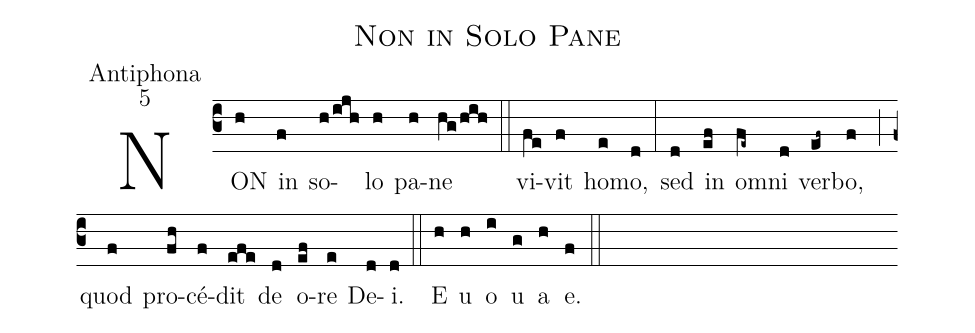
name:Non in Solo Pane;
office-part:Antiphona;
mode:5;
%%
(c3) NON(h) in(f) so(h/ijh)lo(h) pa(h)ne(hg/hih) (::) vi(fe)vit(f) ho(e)mo,(d) (:) sed(d) in(ef) om(fe~)ni(d) ver(ef~)bo,(f) (;) quod(f) pro(fh)cé(f)dit(efe) de(d) o(ef)re(e) De(d)i.(d) (::) E(h) u(h) o(i) u(g) a(h) e.(f) (::)
